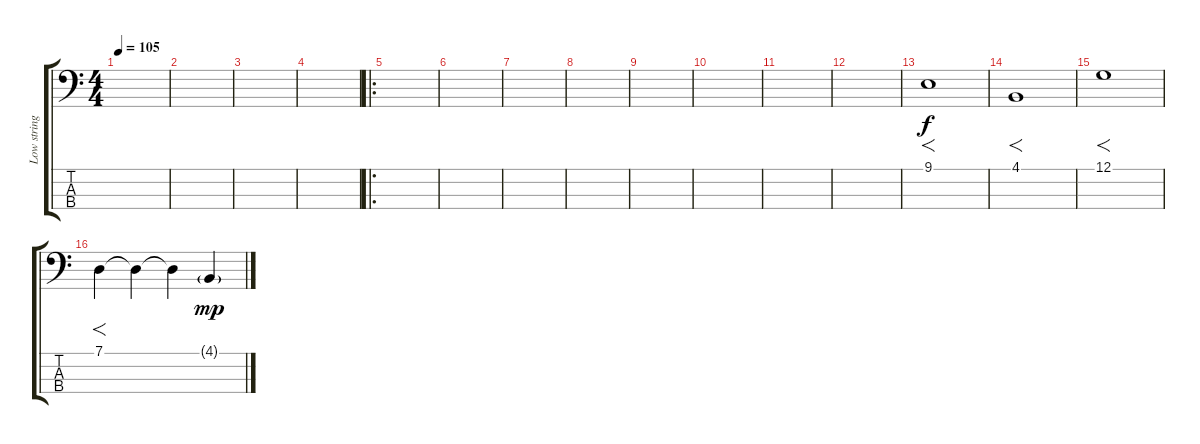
\track ("Low strings (Sampler)" "Low string") {instrument stringensemble1}
\staff {score tabs}
\tuning (G2 D2 A1 E1) {hide}
\ts (4 4)
\tempo 105
\clef f4
\ks c
|
|
|
|
\ro
|
|
|
|
|
|
|
|
9.1.1{f} |
4.1.1{f} |
12.1.1{f} |
7.1.4{f} 7.1{t}.4 7.1{t}.4 4.1{g}.4{dy mp}
